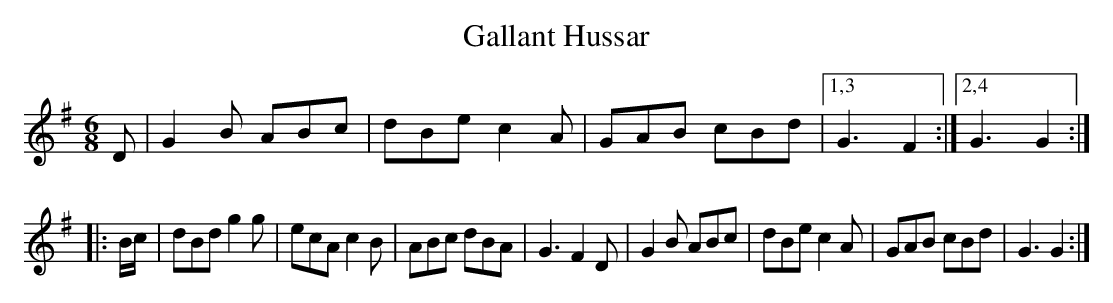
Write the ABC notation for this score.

X:1
T:Gallant Hussar
M:6/8
L:1/8
K:G
D |\
G2B ABc | dBe c2A | GAB cBd |1,3 G3 F2 :|2,4 G3 G2 :|
|: B/c/ |\
dBd g2g | ecA c2B | ABc dBA | G3 F2D |\
G2B ABc | dBe c2A | GAB cBd | G3 G2 :|
